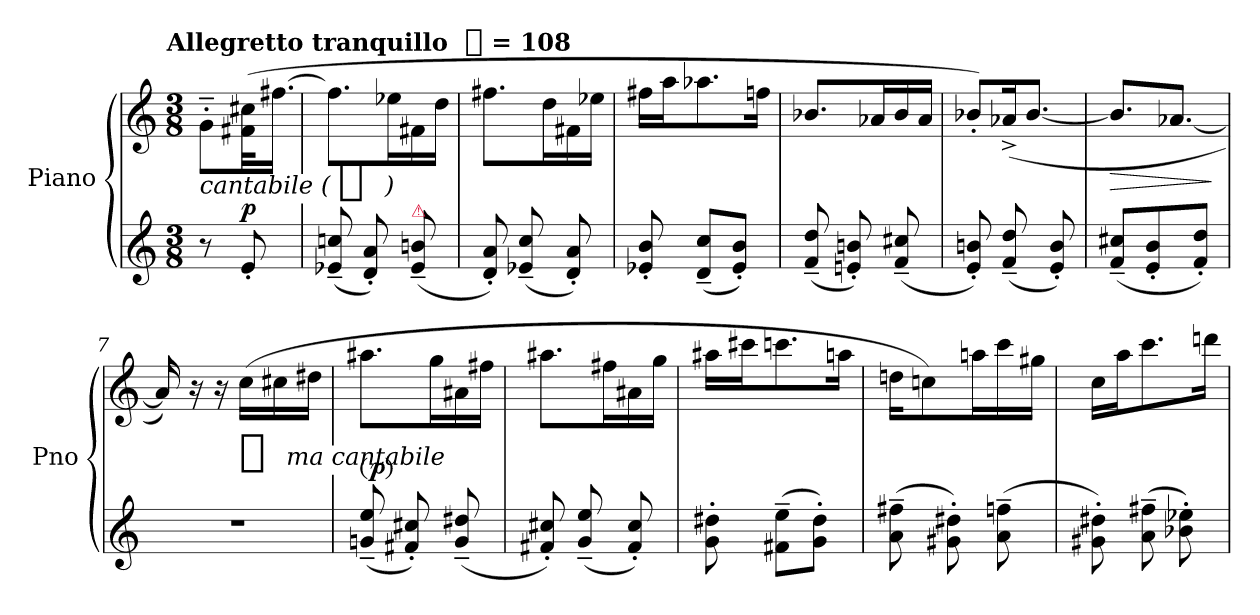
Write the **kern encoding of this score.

**kern	**kern	**dynam
*part1	*part1	*part1
*staff2	*staff1	*staff1/2
*I"Piano	*	*
*I'Pno	*	*
*clefG2	*clefG2	*
*k[]	*k[]	*
*C:	*C:	*
!!LO:TX:omd:t=Allegretto tranquillo  [8th] = 108
*M3/8	*M3/8	*
*MM54	*MM54	*
=	=	=
!	!	!LO:DY:t=cantabile ( %s )
8r	8g'~L	mp
8e'	(32f#X 32cc#XKL	p
.	[16.ff#XJJ	.
=1	=1	=1
(8e-X~ 8ccn~	8.ff#L]	.
8d' 8a')	.	.
.	16ee-XL	.
!LO:TX:a:color=crimson:t=⚠	!	!
(8e-~ 8bn~	16f#X	.
.	16ddJJ	.
=2	=2	=2
8d' 8a')	8.ff#XL	.
(8e-X~ 8cc~	.	.
.	16ddL	.
8d' 8a')	16f#X	.
.	16ee-XJJ	.
=3	=3	=3
8e-X' 8b'	16ff#XLL	.
.	16aaJ	.
(8d~/ 8cc~/L	8.aa-X	.
8e-'/ 8b'/J)	.	.
.	16ffnJk	.
=4	=4	=4
(8f~ 8dd~	8.b-XL	.
8en' 8bn')	.	.
.	16a-XL	.
(8f~ 8cc#X~	16b-	.
.	16a-JJ	.
=5	=5	=5
8e' 8bn')	8b-X'/L)	.
(8f~ 8dd~	(>16a-X^/K	.
.	[8.b-/J	.
8e' 8b')	.	.
=6	=6	=6
(8f~/ 8cc#X~/L	8.b-L]	>
8e'/ 8b'/	.	.
.	[8.a-XJ	.
8f'/ 8dd'/J)	.	.
.	.	]
=7	=7	=7
8%3r	16a-])	.
.	16r	.
.	16r	.
!	!	!LO:DY:t=%s ma cantabile
.	(16ccLL	p
.	16cc#X	.
.	16dd#XJJ	.
=8	=8	=8
!	!	!LO:DY:ed=paren
(8gn~/ 8ee~/	8.aa#XL	p
8f#X' 8cc#X')	.	.
.	16ggL	.
(8g~/ 8dd#X~/	16a#X	.
.	16ff#XJJ	.
=9	=9	=9
8f#X' 8cc#X')	8.aa#XL	.
(8g~/ 8ee~/	.	.
.	16ff#XL	.
8f#' 8cc#')	16a#X	.
.	16ggJJ	.
=10	=10	=10
8g' 8dd#X'	16aa#XLL	.
.	16ccc#XJ	.
(8f#X~ 8ee~L	8.cccn	.
8g' 8dd#'J)	.	.
.	16aanJk	.
=11	=11	=11
(8a~ 8ff#X~	16ddnKL	.
.	8ccn)	.
8g#X' 8dd#X')	.	.
.	16aanijL	.
(8a~ 8ffn~	16ccc	.
.	16gg#XJJ	.
=12	=12	=12
8g#X' 8dd#X')	16ccLL	.
.	16aaJ	.
(8a~ 8ff#X~	8.ccc	.
8b-X' 8ee-X')	.	.
.	16dddnJk	.
=	=	=
*-	*-	*-
